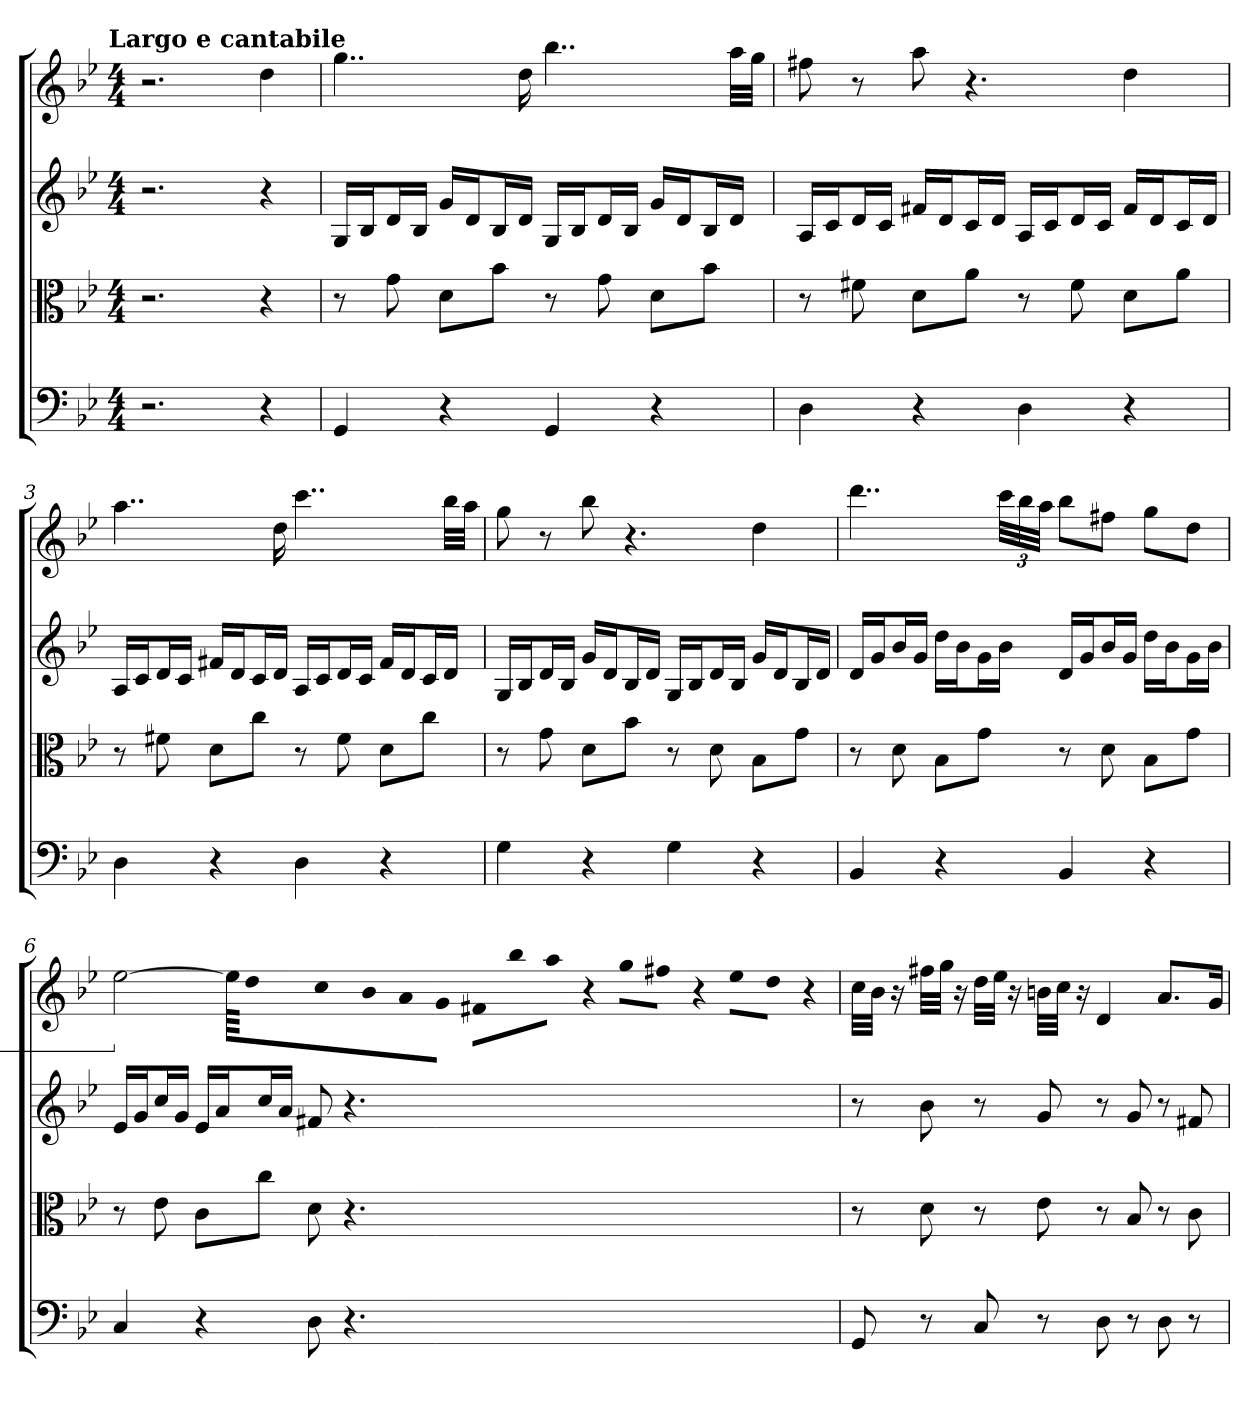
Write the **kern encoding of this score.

**kern	**kern	**kern	**kern
*part4	*part3	*part2	*part1
*staff4	*staff3	*staff2	*staff1
*clefF4	*clefC3	*	*
*k[b-e-]	*k[b-e-]	*k[b-e-]	*k[b-e-]
*g:	*g:	*g:	*g:
!!LO:TX:omd:t=Largo e cantabile
*M4/4	*M4/4	*M4/4	*M4/4
*MM46	*MM46	*MM46	*MM46
=	=	=	=
2.r	2.r	2.r	2.r
4r	4r	4r	4dd
=1	=1	=1	=1
4GG	8r	16GLL	4..gg
.	.	16B-J	.
.	8g	16dL	.
.	.	16B-JJ	.
4r	8d\L	16gLL	.
.	.	16dJ	.
.	8b-\J	16B-L	.
.	.	16dJJ	16dd
4GG	8r	16GLL	4..bb-
.	.	16B-J	.
.	8g	16dL	.
.	.	16B-JJ	.
4r	8d\L	16gLL	.
.	.	16dJ	.
.	8b-\J	16B-L	.
.	.	16dJJ	32aaLLL
.	.	.	32ggJJJ
=2	=2	=2	=2
4D	8r	16ALL	8ff#X
.	.	16cJ	.
.	8f#X	16dL	8r
.	.	16cJJ	.
4r	8d\L	16f#XLL	8aa
.	.	16dJ	.
.	8a\J	16cL	4.r
.	.	16dJJ	.
4D	8r	16ALL	.
.	.	16cJ	.
.	8f#	16dL	.
.	.	16cJJ	.
4r	8d\L	16f#LL	4dd
.	.	16dJ	.
.	8a\J	16cL	.
.	.	16dJJ	.
=3	=3	=3	=3
4D	8r	16ALL	4..aa
.	.	16cJ	.
.	8f#X	16dL	.
.	.	16cJJ	.
4r	8d\L	16f#XLL	.
.	.	16dJ	.
.	8cc\J	16cL	.
.	.	16dJJ	16dd
4D	8r	16ALL	4..ccc
.	.	16cJ	.
.	8f#	16dL	.
.	.	16cJJ	.
4r	8d\L	16f#LL	.
.	.	16dJ	.
.	8cc\J	16cL	.
.	.	16dJJ	32bb-LLL
.	.	.	32aaJJJ
=4	=4	=4	=4
4G	8r	16GLL	8gg
.	.	16B-J	.
.	8g	16dL	8r
.	.	16B-JJ	.
4r	8d\L	16gLL	8bb-
.	.	16dJ	.
.	8b-\J	16B-L	4.r
.	.	16dJJ	.
4G	8r	16GLL	.
.	.	16B-J	.
.	8d	16dL	.
.	.	16B-JJ	.
4r	8B-\L	16gLL	4dd
.	.	16dJ	.
.	8g\J	16B-L	.
.	.	16dJJ	.
=5	=5	=5	=5
4BB-	8r	16dLL	4..ddd
.	.	16gJ	.
.	8d	16b-L	.
.	.	16gJJ	.
4r	8B-\L	16ddLL	.
.	.	16b-J	.
.	8g\J	16gL	.
.	.	16b-JJ	48cccLLL
.	.	.	48bb-
.	.	.	48aaJJJ
4BB-	8r	16dLL	8bb-L
.	.	16gJ	.
.	8d	16b-L	8ff#XJ
.	.	16gJJ	.
4r	8B-\L	16ddLL	8ggL
.	.	16b-J	.
.	8g\J	16gL	8ddJ
.	.	16b-JJ	.
=6	=6	=6	=6
4C	8r	16e-LL	[3ee-
.	.	16gJ	.
.	8e-	16ccL	.
.	.	16gJJ	.
4r	8c\L	16e-LL	.
.	.	16aJ	.
.	.	.	96ee-KLLL]
.	.	.	32ddJJ
.	8cc\J	16ccL	32ccLL
.	.	.	32b-
.	.	16aJJ	32a
.	.	.	32gJJJ
8D	8d	8f#X	8f#XL
4.r	4.r	4.r	32bb-LL
.	.	.	32aaJJJ
.	.	.	16r
.	.	.	32ggLLL
.	.	.	32ff#XJJJ
.	.	.	16r
.	.	.	32ee-LLL
.	.	.	32ddJJJ
.	.	.	16r
=7	=7	=7	=7
8GG	8r	8r	32ccLLL
.	.	.	32b-JJJ
.	.	.	16r
8r	8d	8b-	32ff#XLLL
.	.	.	32ggJJJ
.	.	.	16r
8C	8r	8r	32ddLLL
.	.	.	32ee-JJJ
.	.	.	16r
8r	8e-	8g	32bnLLL
.	.	.	32ccJJJ
.	.	.	16r
8D	8r	8r	4d
8r	8B-	8g	.
8D	8r	8r	8.aL
8r	8c	8f#X	.
.	.	.	16gJk
=	=	=	=
*-	*-	*-	*-
